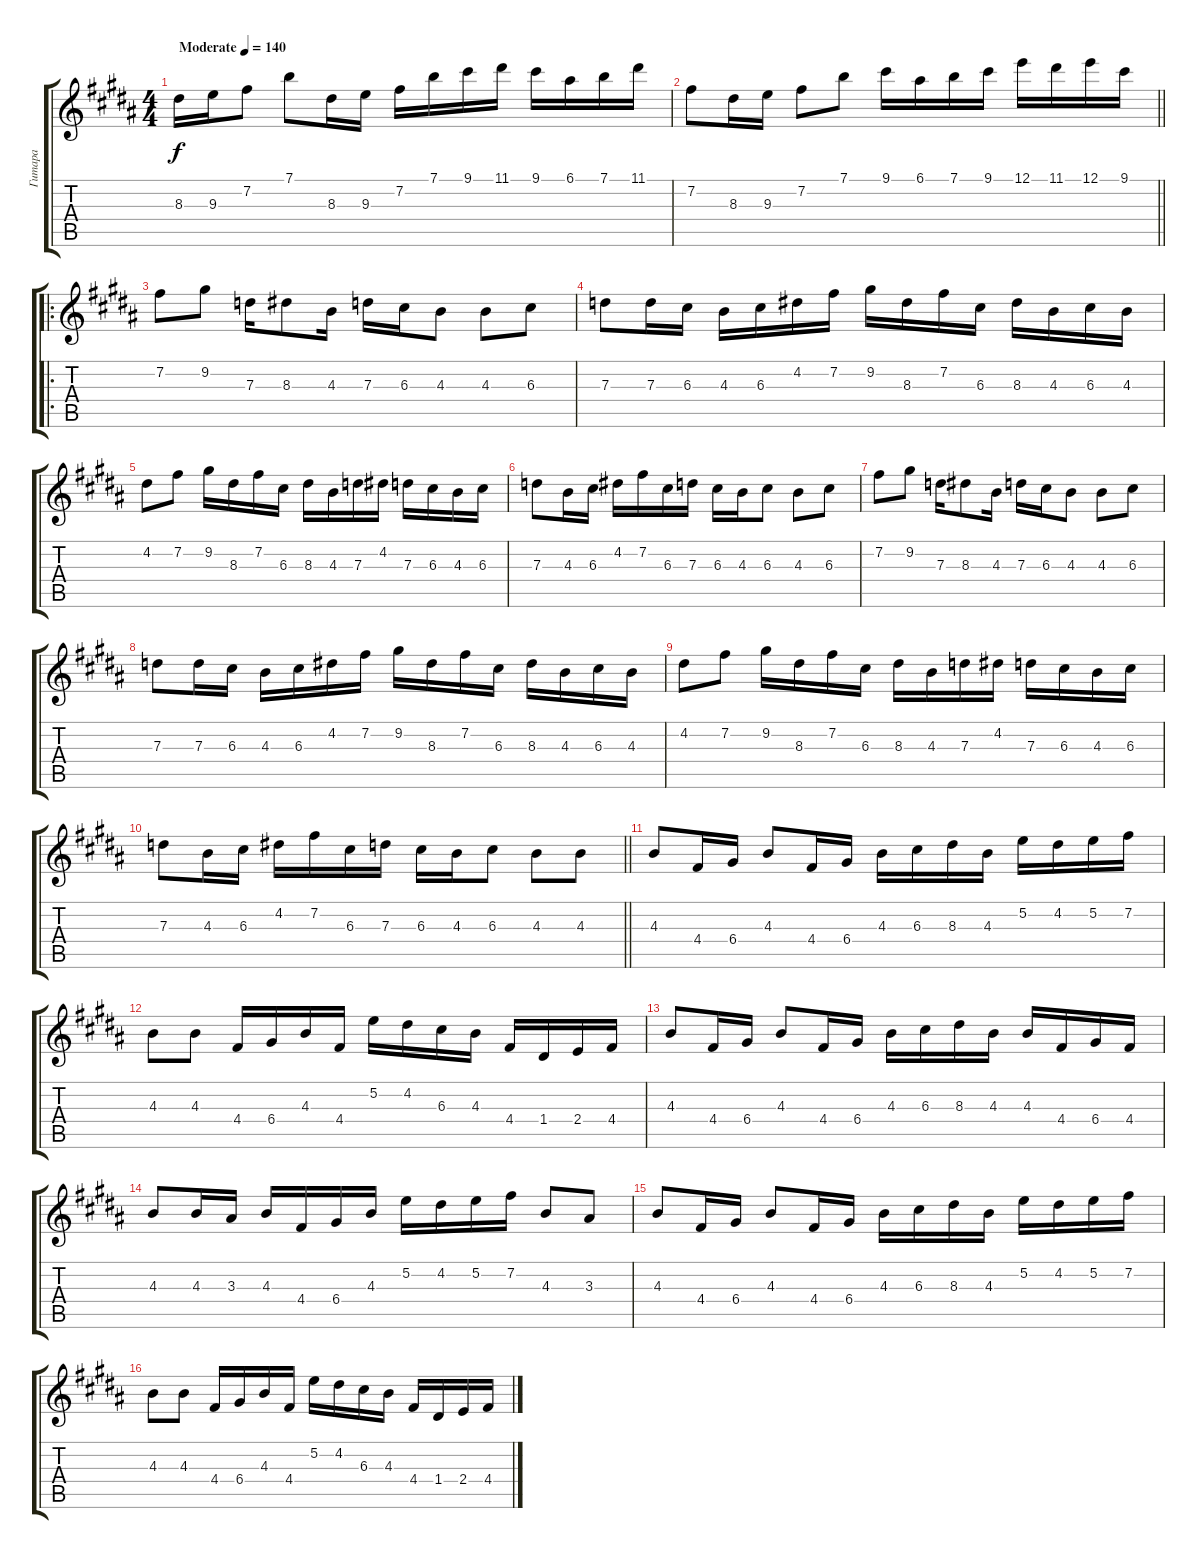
\track ("Гитара" "Гитара") {instrument overdrivenguitar}
\staff {score tabs}
\tuning (E4 B3 G3 D3 A2 E2) {hide}
\ts (4 4)
\tempo (140 "Moderate")
\clef g2
\ks b
8.3.16{dy f instrument overdrivenguitar} 9.3.16 7.2.8 7.1.8 8.3.16 9.3.16 7.2.16 7.1.16 9.1.16 11.1.16 9.1.16 6.1.16 7.1.16 11.1.16 |
\barLineRight lightlight
7.2.8 8.3.16 9.3.16 7.2.8 7.1.8 9.1.16 6.1.16 7.1.16 9.1.16 12.1.16 11.1.16 12.1.16 9.1.16 |
\ro
7.2.8 9.2.8 7.3.16 8.3.8 4.3.16 7.3.16 6.3.16 4.3.8 4.3.8 6.3.8 |
7.3.8 7.3.16 6.3.16 4.3.16 6.3.16 4.2.16 7.2.16 9.2.16 8.3.16 7.2.16 6.3.16 8.3.16 4.3.16 6.3.16 4.3.16 |
4.2.8 7.2.8 9.2.16 8.3.16 7.2.16 6.3.16 8.3.16 4.3.16 7.3.16 4.2.16 7.3.16 6.3.16 4.3.16 6.3.16 |
7.3.8 4.3.16 6.3.16 4.2.16 7.2.16 6.3.16 7.3.16 6.3.16 4.3.16 6.3.8 4.3.8 6.3.8 |
7.2.8 9.2.8 7.3.16 8.3.8 4.3.16 7.3.16 6.3.16 4.3.8 4.3.8 6.3.8 |
7.3.8 7.3.16 6.3.16 4.3.16 6.3.16 4.2.16 7.2.16 9.2.16 8.3.16 7.2.16 6.3.16 8.3.16 4.3.16 6.3.16 4.3.16 |
4.2.8 7.2.8 9.2.16 8.3.16 7.2.16 6.3.16 8.3.16 4.3.16 7.3.16 4.2.16 7.3.16 6.3.16 4.3.16 6.3.16 |
\barLineRight lightlight
7.3.8 4.3.16 6.3.16 4.2.16 7.2.16 6.3.16 7.3.16 6.3.16 4.3.16 6.3.8 4.3.8 4.3.8 |
4.3.8 4.4.16 6.4.16 4.3.8 4.4.16 6.4.16 4.3.16 6.3.16 8.3.16 4.3.16 5.2.16 4.2.16 5.2.16 7.2.16 |
4.3.8 4.3.8 4.4.16 6.4.16 4.3.16 4.4.16 5.2.16 4.2.16 6.3.16 4.3.16 4.4.16 1.4.16 2.4.16 4.4.16 |
4.3.8 4.4.16 6.4.16 4.3.8 4.4.16 6.4.16 4.3.16 6.3.16 8.3.16 4.3.16 4.3.16 4.4.16 6.4.16 4.4.16 |
4.3.8 4.3.16 3.3.16 4.3.16 4.4.16 6.4.16 4.3.16 5.2.16 4.2.16 5.2.16 7.2.16 4.3.8 3.3.8 |
4.3.8 4.4.16 6.4.16 4.3.8 4.4.16 6.4.16 4.3.16 6.3.16 8.3.16 4.3.16 5.2.16 4.2.16 5.2.16 7.2.16 |
4.3.8 4.3.8 4.4.16 6.4.16 4.3.16 4.4.16 5.2.16 4.2.16 6.3.16 4.3.16 4.4.16 1.4.16 2.4.16 4.4.16
